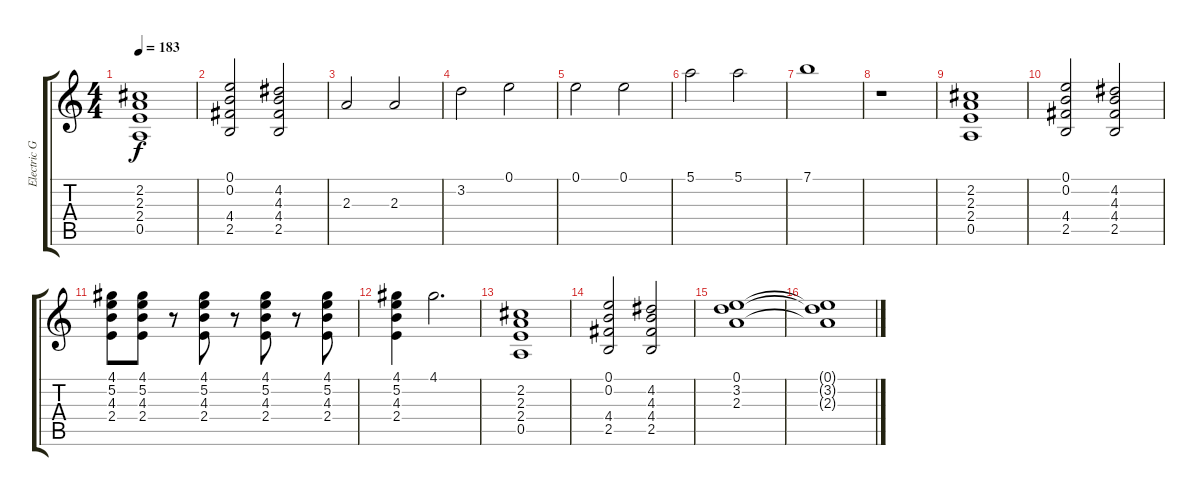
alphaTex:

\track ("Electric Guitar" "Electric G") {instrument distortionguitar}
\staff {score tabs}
\tuning (E4 B3 G3 D3 A2 E2) {hide}
\ts (4 4)
\tempo 183
\clef g2
\ks c
(2.2 2.3 2.4 0.5).1{dy f} |
(0.1 0.2 4.4 2.5).2 (4.2 4.3 4.4 2.5).2 |
2.3.2 2.3.2 |
3.2.2 0.1.2 |
0.1.2 0.1.2 |
5.1.2 5.1.2 |
7.1.1 |
r.1 |
(2.2 2.3 2.4 0.5).1 |
(0.1 0.2 4.4 2.5).2 (4.2 4.3 4.4 2.5).2 |
(4.1 5.2 4.3 2.4).8 (4.1 5.2 4.3 2.4).8 r.8 (4.1 5.2 4.3 2.4).8 r.8 (4.1 5.2 4.3 2.4).8 r.8 (4.1 5.2 4.3 2.4).8 |
(4.1 5.2 4.3 2.4).4 4.1.2{d} |
(2.2 2.3 2.4 0.5).1 |
(0.1 0.2 4.4 2.5).2 (4.2 4.3 4.4 2.5).2 |
(0.1 3.2 2.3).1 |
(0.1{t} 3.2{t} 2.3{t}).1
